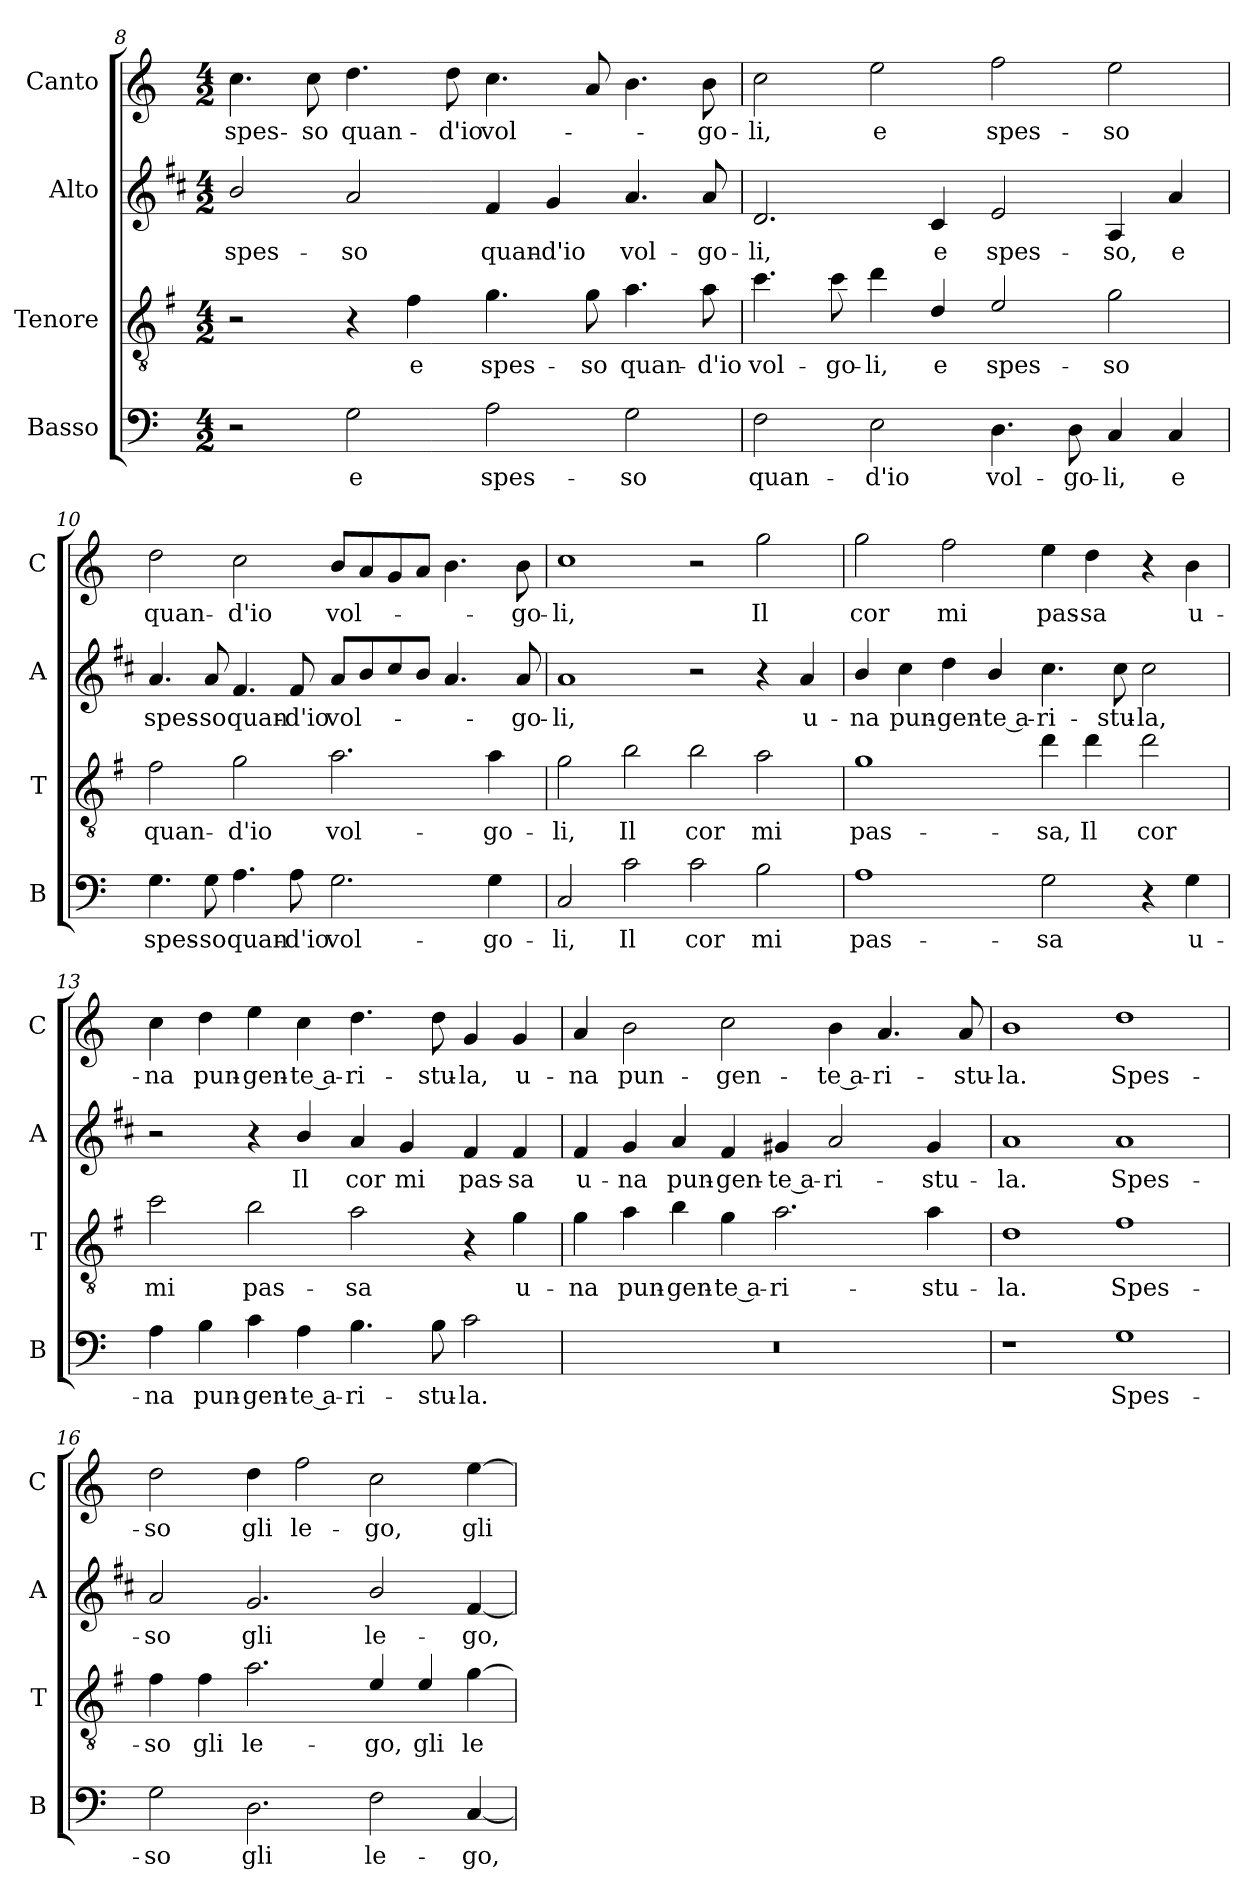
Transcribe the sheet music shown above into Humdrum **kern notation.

**kern	**text	**kern	**text	**kern	**text	**kern	**text
*part4	*part4	*part3	*part3	*part2	*part2	*part1	*part1
*staff4	*staff4	*staff3	*staff3	*staff2	*staff2	*staff1	*staff1
*I"Basso	*	*I"Tenore	*	*I"Alto	*	*I"Canto	*
*I'B	*	*I'T	*	*I'A	*	*I'C	*
!!LO:LB:g=z
*clefF4	*	*clefGv2	*	*clefG2	*	*clefG2	*
*	*	*ITrd4c7	*	*ITrd1c2	*	*	*
*k[]	*	*k[]	*	*k[]	*	*k[]	*
*C:	*	*C:	*	*C:	*	*C:	*
*M4/2	*	*M4/2	*	*M4/2	*	*M4/2	*
=8	=8	=8	=8	=8	=8	=8	=8
!	!	!	!	!	!LO:LY:b	!	!LO:LY:b
2r	.	2r	.	2a/	spes-	4.cc\	spes-
!	!	!	!	!	!	!	!LO:LY:b
.	.	.	.	.	.	8cc\	-so
!	!LO:LY:b	!	!	!	!LO:LY:b	!	!LO:LY:b
2G\	e	4r	.	2g/	-so	4.dd\	quan-
!	!	!	!LO:LY:b	!	!	!	!
.	.	4B\	e	.	.	.	.
!	!	!	!	!	!	!	!LO:LY:b
.	.	.	.	.	.	8dd\	-d'io
!	!LO:LY:b	!	!LO:LY:b	!	!LO:LY:b	!	!LO:LY:b
2A\	spes-	4.c\	spes-	4e/	quan-	4.cc\	vol-
!	!	!	!	!	!LO:LY:b	!	!
.	.	.	.	4f/	-d'io	.	.
!	!	!	!LO:LY:b	!	!	!	!
.	.	8c\	-so	.	.	8a/	.
!	!LO:LY:b	!	!LO:LY:b	!	!LO:LY:b	!	!
2G\	-so	4.d\	quan-	4.g/	vol-	4.b\	.
!	!	!	!LO:LY:b	!	!LO:LY:b	!	!LO:LY:b
.	.	8d\	-d'io	8g/	-go-	8b\	-go-
=9	=9	=9	=9	=9	=9	=9	=9
!	!LO:LY:b	!	!LO:LY:b	!	!LO:LY:b	!	!LO:LY:b
2F\	quan-	4.f\	vol-	2.c/	-li,	2cc\	-li,
!	!	!	!LO:LY:b	!	!	!	!
.	.	8f\	-go-	.	.	.	.
!	!LO:LY:b	!	!LO:LY:b	!	!	!	!LO:LY:b
2E\	-d'io	4g\	-li,	.	.	2ee\	e
!	!	!	!LO:LY:b	!	!LO:LY:b	!	!
.	.	4G/	e	4B/	e	.	.
!	!LO:LY:b	!	!LO:LY:b	!	!LO:LY:b	!	!LO:LY:b
4.D\	vol-	2A/	spes-	2d/	spes-	2ff\	spes-
!	!LO:LY:b	!	!	!	!	!	!
8D\	-go-	.	.	.	.	.	.
!	!LO:LY:b	!	!LO:LY:b	!	!LO:LY:b	!	!LO:LY:b
4C/	-li,	2c\	-so	4G/	-so,	2ee\	-so
!	!LO:LY:b	!	!	!	!LO:LY:b	!	!
4C/	e	.	.	4g/	e	.	.
=10	=10	=10	=10	=10	=10	=10	=10
!	!LO:LY:b	!	!LO:LY:b	!	!LO:LY:b	!	!LO:LY:b
4.G\	spes-	2B\	quan-	4.g/	spes-	2dd\	quan-
!	!LO:LY:b	!	!	!	!LO:LY:b	!	!
8G\	-so	.	.	8g/	-so	.	.
!	!LO:LY:b	!	!LO:LY:b	!	!LO:LY:b	!	!LO:LY:b
4.A\	quan-	2c\	-d'io	4.e/	quan-	2cc\	-d'io
!	!LO:LY:b	!	!	!	!LO:LY:b	!	!
8A\	-d'io	.	.	8e/	-d'io	.	.
!	!LO:LY:b	!	!LO:LY:b	!	!LO:LY:b	!	!LO:LY:b
2.G\	vol-	2.d\	vol-	8g/L	vol-	8b/L	vol-
.	.	.	.	8a/	.	8a/	.
.	.	.	.	8b/	.	8g/	.
.	.	.	.	8a/J	.	8a/J	.
.	.	.	.	4.g/	.	4.b\	.
!	!LO:LY:b	!	!LO:LY:b	!	!	!	!
4G\	-go-	4d\	-go-	.	.	.	.
!	!	!	!	!	!LO:LY:b	!	!LO:LY:b
.	.	.	.	8g/	-go-	8b\	-go-
!!LO:PB:g=z
=11	=11	=11	=11	=11	=11	=11	=11
!	!LO:LY:b	!	!LO:LY:b	!	!LO:LY:b	!	!LO:LY:b
2C/	-li,	2c\	-li,	1g	-li,	1cc	-li,
!	!LO:LY:b	!	!LO:LY:b	!	!	!	!
2c\	Il	2e\	Il	.	.	.	.
!	!LO:LY:b	!	!LO:LY:b	!	!	!	!
2c\	cor	2e\	cor	2r	.	2r	.
!	!LO:LY:b	!	!LO:LY:b	!	!	!	!LO:LY:b
2B\	mi	2d\	mi	4r	.	2gg\	Il
!	!	!	!	!	!LO:LY:b	!	!
.	.	.	.	4g/	u-	.	.
=12	=12	=12	=12	=12	=12	=12	=12
!	!LO:LY:b	!	!LO:LY:b	!	!LO:LY:b	!	!LO:LY:b
1A	pas-	1c	pas-	4a/	-na	2gg\	cor
!	!	!	!	!	!LO:LY:b	!	!
.	.	.	.	4b\	pun-	.	.
!	!	!	!	!	!LO:LY:b	!	!LO:LY:b
.	.	.	.	4cc\	-gen-	2ff\	mi
!	!	!	!	!	!LO:LY:b	!	!
.	.	.	.	4a/	-te a-	.	.
!	!LO:LY:b	!	!LO:LY:b	!	!LO:LY:b	!	!LO:LY:b
2G\	-sa	4g\	-sa,	4.b\	-ri-	4ee\	pas-
!	!	!	!LO:LY:b	!	!	!	!LO:LY:b
.	.	4g\	Il	.	.	4dd\	-sa
!	!	!	!	!	!LO:LY:b	!	!
.	.	.	.	8b\	-stu-	.	.
!	!	!	!LO:LY:b	!	!LO:LY:b	!	!
4r	.	2g\	cor	2b\	-la,	4r	.
!	!LO:LY:b	!	!	!	!	!	!LO:LY:b
4G\	u-	.	.	.	.	4b\	u-
=13	=13	=13	=13	=13	=13	=13	=13
!	!LO:LY:b	!	!LO:LY:b	!	!	!	!LO:LY:b
4A\	-na	2f\	mi	2r	.	4cc\	-na
!	!LO:LY:b	!	!	!	!	!	!LO:LY:b
4B\	pun-	.	.	.	.	4dd\	pun-
!	!LO:LY:b	!	!LO:LY:b	!	!	!	!LO:LY:b
4c\	-gen-	2e\	pas-	4r	.	4ee\	-gen-
!	!LO:LY:b	!	!	!	!LO:LY:b	!	!LO:LY:b
4A\	-te a-	.	.	4a/	Il	4cc\	-te a-
!	!LO:LY:b	!	!LO:LY:b	!	!LO:LY:b	!	!LO:LY:b
4.B\	-ri-	2d\	-sa	4g/	cor	4.dd\	-ri-
!	!	!	!	!	!LO:LY:b	!	!
.	.	.	.	4f/	mi	.	.
!	!LO:LY:b	!	!	!	!	!	!LO:LY:b
8B\	-stu-	.	.	.	.	8dd\	-stu-
!	!LO:LY:b	!	!	!	!LO:LY:b	!	!LO:LY:b
2c\	-la.	4r	.	4e/	pas-	4g/	-la,
!	!	!	!LO:LY:b	!	!LO:LY:b	!	!LO:LY:b
.	.	4c\	u-	4e/	-sa	4g/	u-
=14	=14	=14	=14	=14	=14	=14	=14
!	!	!	!LO:LY:b	!	!LO:LY:b	!	!LO:LY:b
0r	.	4c\	-na	4e/	u-	4a/	-na
!	!	!	!LO:LY:b	!	!LO:LY:b	!	!LO:LY:b
.	.	4d\	pun-	4f/	-na	2b\	pun-
!	!	!	!LO:LY:b	!	!LO:LY:b	!	!
.	.	4e\	-gen-	4g/	pun-	.	.
!	!	!	!LO:LY:b	!	!LO:LY:b	!	!LO:LY:b
.	.	4c\	-te a-	4e/	-gen-	2cc\	-gen-
!	!	!	!LO:LY:b	!	!LO:LY:b	!	!
.	.	2.d\	-ri-	4f#X/	-te a-	.	.
!	!	!	!	!	!LO:LY:b	!	!LO:LY:b
.	.	.	.	2g/	-ri-	4b\	-te a-
!	!	!	!	!	!	!	!LO:LY:b
.	.	.	.	.	.	4.a/	-ri-
!	!	!	!LO:LY:b	!	!LO:LY:b	!	!
.	.	4d\	-stu-	4f#/	-stu-	.	.
!	!	!	!	!	!	!	!LO:LY:b
.	.	.	.	.	.	8a/	-stu-
!!LO:LB:g=z
=15	=15	=15	=15	=15	=15	=15	=15
!	!	!	!LO:LY:b	!	!LO:LY:b	!	!LO:LY:b
1r	.	1G	-la.	1g	-la.	1b	-la.
!	!LO:LY:b	!	!LO:LY:b	!	!LO:LY:b	!	!LO:LY:b
1G	Spes-	1B	Spes-	1g	Spes-	1dd	Spes-
=16	=16	=16	=16	=16	=16	=16	=16
!	!LO:LY:b	!	!LO:LY:b	!	!LO:LY:b	!	!LO:LY:b
2G\	-so	4B\	-so	2g/	-so	2dd\	-so
!	!	!	!LO:LY:b	!	!	!	!
.	.	4B\	gli	.	.	.	.
!	!LO:LY:b	!	!LO:LY:b	!	!LO:LY:b	!	!LO:LY:b
2.D\	gli	2.d\	le-	2.f/	gli	4dd\	gli
!	!	!	!	!	!	!	!LO:LY:b
.	.	.	.	.	.	2ff\	le-
!	!LO:LY:b	!	!LO:LY:b	!	!LO:LY:b	!	!LO:LY:b
2F\	le-	4A/	-go,	2a/	le-	2cc\	-go,
!	!	!	!LO:LY:b	!	!	!	!
.	.	4A/	gli	.	.	.	.
!	!LO:LY:b	!	!LO:LY:b	!	!LO:LY:b	!	!LO:LY:b
[4C/	-go,	[4c\	le-	[4e/	-go,	[4ee\	gli
=	=	=	=	=	=	=	=
*-	*-	*-	*-	*-	*-	*-	*-
